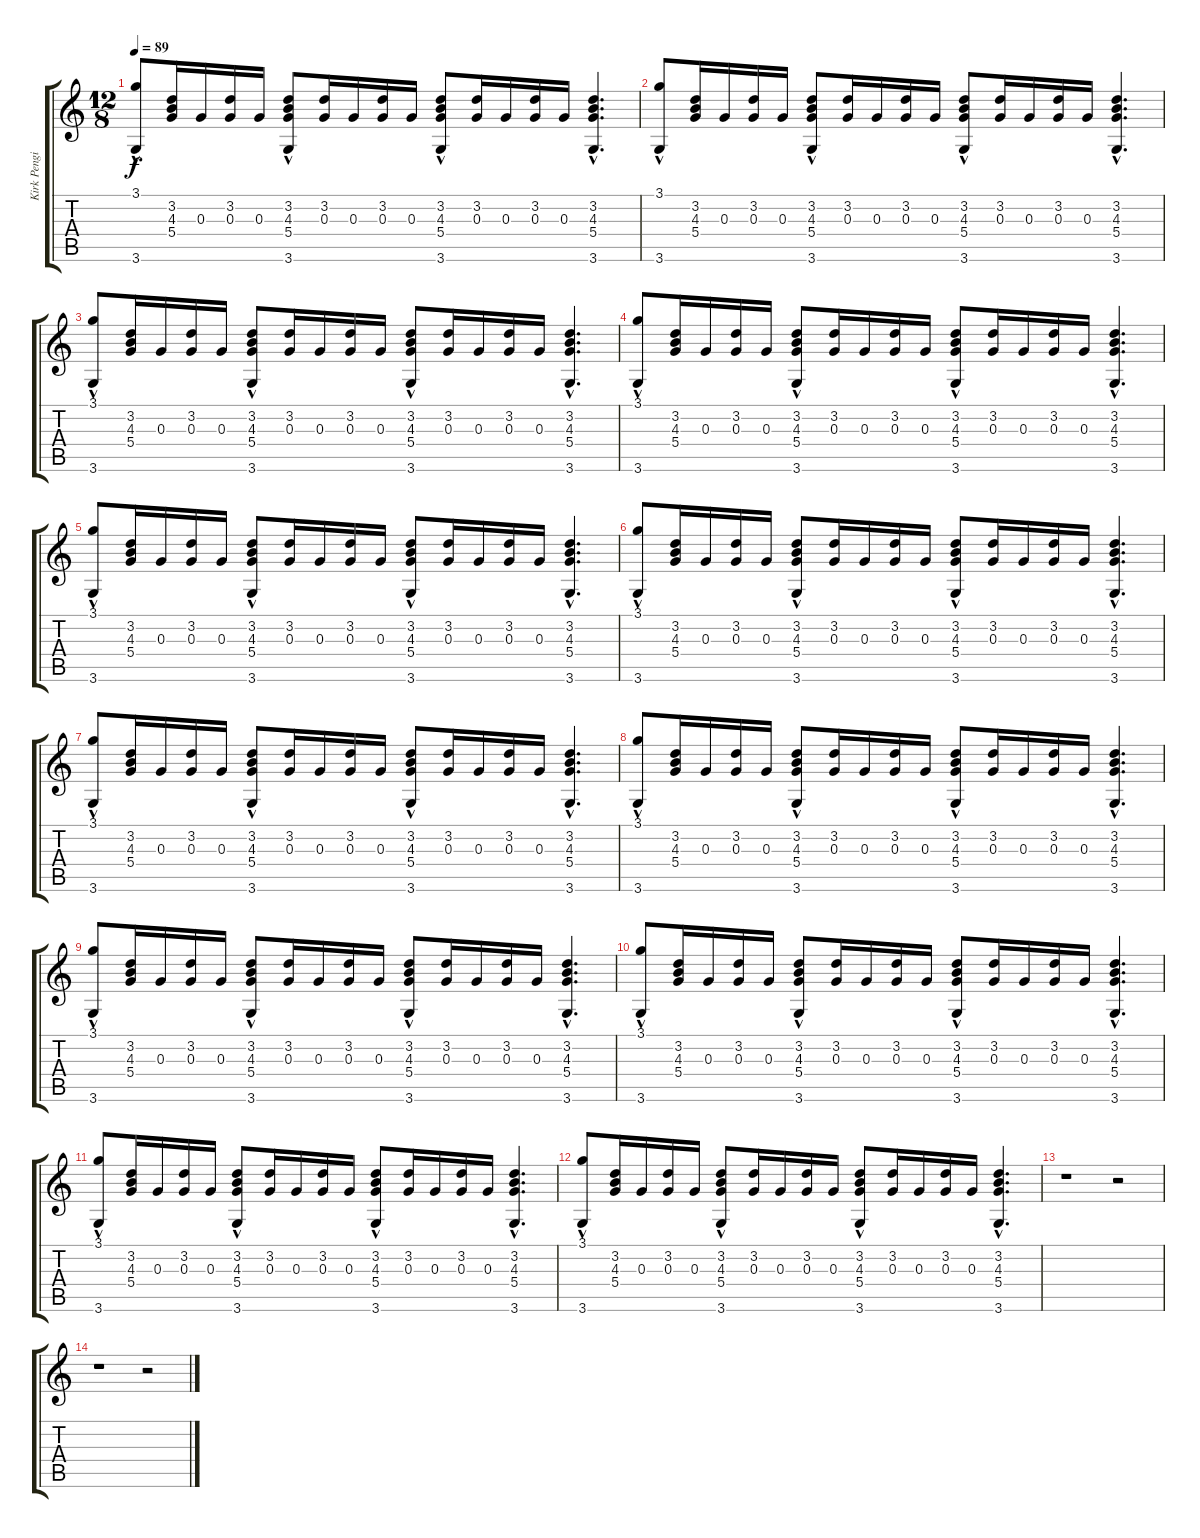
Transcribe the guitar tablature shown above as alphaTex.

\track ("Kirk Pengilly" "Kirk Pengi") {instrument acousticguitarsteel}
\staff {score tabs}
\tuning (E4 B3 G3 D3 A2 E2) {hide}
\ts (12 8)
\tempo 89
\clef g2
\ks c
(3.1 3.6{hac}).8{dy f} (3.2 4.3 5.4).16 0.3.16 (3.2 0.3).16 0.3.16 (3.2 4.3{hac} 5.4 3.6{hac}).8 (3.2 0.3).16 0.3.16 (3.2 0.3).16 0.3.16 (3.2 4.3{hac} 5.4 3.6{hac}).8 (3.2 0.3).16 0.3.16 (3.2 0.3).16 0.3.16 (3.2{hac} 4.3{hac} 5.4{hac} 3.6{hac}).4{d} |
(3.1 3.6{hac}).8 (3.2 4.3 5.4).16 0.3.16 (3.2 0.3).16 0.3.16 (3.2 4.3{hac} 5.4 3.6{hac}).8 (3.2 0.3).16 0.3.16 (3.2 0.3).16 0.3.16 (3.2 4.3{hac} 5.4 3.6{hac}).8 (3.2 0.3).16 0.3.16 (3.2 0.3).16 0.3.16 (3.2{hac} 4.3{hac} 5.4{hac} 3.6{hac}).4{d} |
(3.1 3.6{hac}).8 (3.2 4.3 5.4).16 0.3.16 (3.2 0.3).16 0.3.16 (3.2 4.3{hac} 5.4 3.6{hac}).8 (3.2 0.3).16 0.3.16 (3.2 0.3).16 0.3.16 (3.2 4.3{hac} 5.4 3.6{hac}).8 (3.2 0.3).16 0.3.16 (3.2 0.3).16 0.3.16 (3.2{hac} 4.3{hac} 5.4{hac} 3.6{hac}).4{d} |
(3.1 3.6{hac}).8 (3.2 4.3 5.4).16 0.3.16 (3.2 0.3).16 0.3.16 (3.2 4.3{hac} 5.4 3.6{hac}).8 (3.2 0.3).16 0.3.16 (3.2 0.3).16 0.3.16 (3.2 4.3{hac} 5.4 3.6{hac}).8 (3.2 0.3).16 0.3.16 (3.2 0.3).16 0.3.16 (3.2{hac} 4.3{hac} 5.4{hac} 3.6{hac}).4{d} |
(3.1 3.6{hac}).8 (3.2 4.3 5.4).16 0.3.16 (3.2 0.3).16 0.3.16 (3.2 4.3{hac} 5.4 3.6{hac}).8 (3.2 0.3).16 0.3.16 (3.2 0.3).16 0.3.16 (3.2 4.3{hac} 5.4 3.6{hac}).8 (3.2 0.3).16 0.3.16 (3.2 0.3).16 0.3.16 (3.2{hac} 4.3{hac} 5.4{hac} 3.6{hac}).4{d} |
(3.1 3.6{hac}).8 (3.2 4.3 5.4).16 0.3.16 (3.2 0.3).16 0.3.16 (3.2 4.3{hac} 5.4 3.6{hac}).8 (3.2 0.3).16 0.3.16 (3.2 0.3).16 0.3.16 (3.2 4.3{hac} 5.4 3.6{hac}).8 (3.2 0.3).16 0.3.16 (3.2 0.3).16 0.3.16 (3.2{hac} 4.3{hac} 5.4{hac} 3.6{hac}).4{d} |
(3.1 3.6{hac}).8 (3.2 4.3 5.4).16 0.3.16 (3.2 0.3).16 0.3.16 (3.2 4.3{hac} 5.4 3.6{hac}).8 (3.2 0.3).16 0.3.16 (3.2 0.3).16 0.3.16 (3.2 4.3{hac} 5.4 3.6{hac}).8 (3.2 0.3).16 0.3.16 (3.2 0.3).16 0.3.16 (3.2{hac} 4.3{hac} 5.4{hac} 3.6{hac}).4{d} |
(3.1 3.6{hac}).8 (3.2 4.3 5.4).16 0.3.16 (3.2 0.3).16 0.3.16 (3.2 4.3{hac} 5.4 3.6{hac}).8 (3.2 0.3).16 0.3.16 (3.2 0.3).16 0.3.16 (3.2 4.3{hac} 5.4 3.6{hac}).8 (3.2 0.3).16 0.3.16 (3.2 0.3).16 0.3.16 (3.2{hac} 4.3{hac} 5.4{hac} 3.6{hac}).4{d} |
(3.1 3.6{hac}).8 (3.2 4.3 5.4).16 0.3.16 (3.2 0.3).16 0.3.16 (3.2 4.3{hac} 5.4 3.6{hac}).8 (3.2 0.3).16 0.3.16 (3.2 0.3).16 0.3.16 (3.2 4.3{hac} 5.4 3.6{hac}).8 (3.2 0.3).16 0.3.16 (3.2 0.3).16 0.3.16 (3.2{hac} 4.3{hac} 5.4{hac} 3.6{hac}).4{d} |
(3.1 3.6{hac}).8 (3.2 4.3 5.4).16 0.3.16 (3.2 0.3).16 0.3.16 (3.2 4.3{hac} 5.4 3.6{hac}).8 (3.2 0.3).16 0.3.16 (3.2 0.3).16 0.3.16 (3.2 4.3{hac} 5.4 3.6{hac}).8 (3.2 0.3).16 0.3.16 (3.2 0.3).16 0.3.16 (3.2{hac} 4.3{hac} 5.4{hac} 3.6{hac}).4{d} |
(3.1 3.6{hac}).8 (3.2 4.3 5.4).16 0.3.16 (3.2 0.3).16 0.3.16 (3.2 4.3{hac} 5.4 3.6{hac}).8 (3.2 0.3).16 0.3.16 (3.2 0.3).16 0.3.16 (3.2 4.3{hac} 5.4 3.6{hac}).8 (3.2 0.3).16 0.3.16 (3.2 0.3).16 0.3.16 (3.2{hac} 4.3{hac} 5.4{hac} 3.6{hac}).4{d} |
(3.1 3.6{hac}).8 (3.2 4.3 5.4).16 0.3.16 (3.2 0.3).16 0.3.16 (3.2 4.3{hac} 5.4 3.6{hac}).8 (3.2 0.3).16 0.3.16 (3.2 0.3).16 0.3.16 (3.2 4.3{hac} 5.4 3.6{hac}).8 (3.2 0.3).16 0.3.16 (3.2 0.3).16 0.3.16 (3.2{hac} 4.3{hac} 5.4{hac} 3.6{hac}).4{d} |
r.1 r.2 |
r.1 r.2
